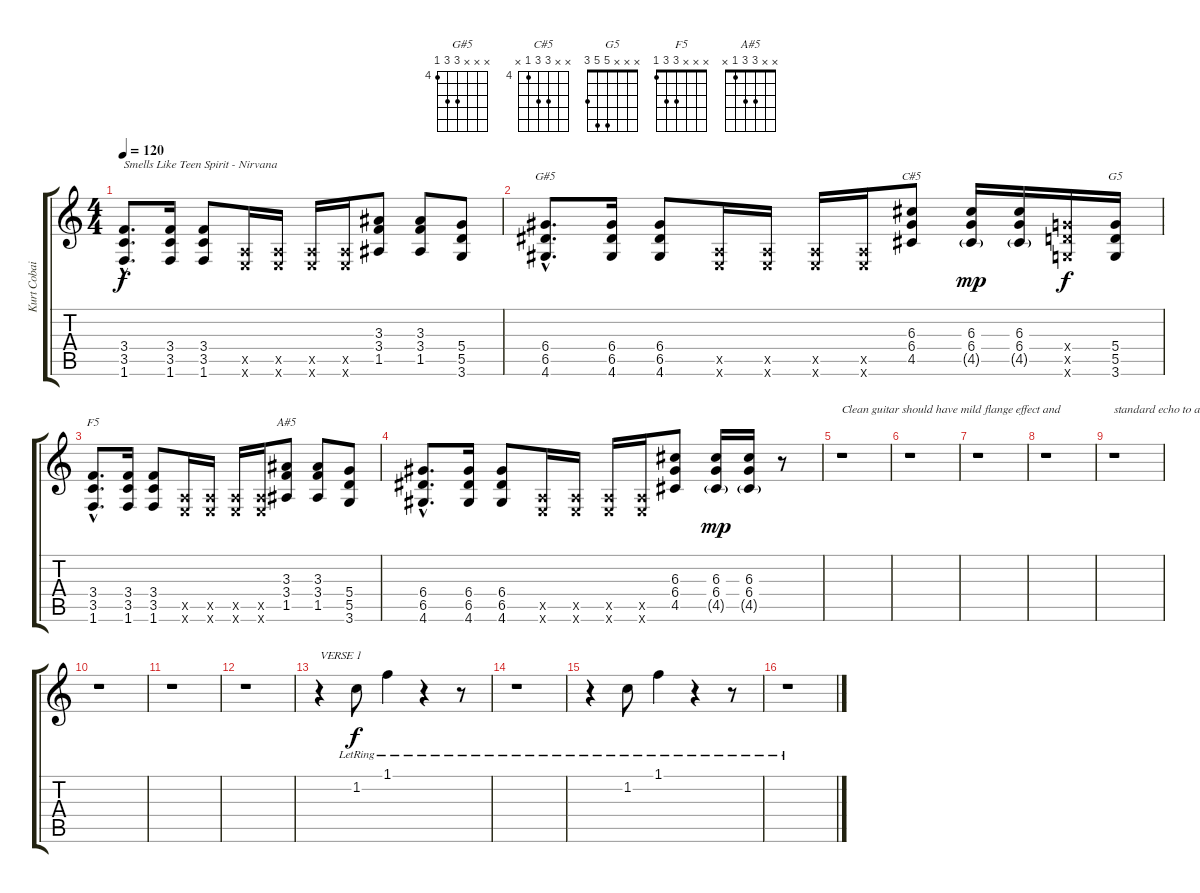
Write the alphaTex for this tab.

\track ("Kurt Cobain - Rhythm Guitar (Clean)" "Kurt Cobai") {instrument electricguitarclean}
\staff {score tabs}
\tuning (E4 B3 G3 D3 A2 E2) {hide}
\chord ("G#5" x x x 6 6 4) {firstfret 4}
\chord ("C#5" x x 6 6 4 x) {firstfret 4}
\chord ("G5" x x x 5 5 3)
\chord ("F5" x x x 3 3 1)
\chord ("A#5" x x 3 3 1 x)
\ts (4 4)
\tempo 120
\clef g2
\ks c
(3.4{hac} 3.5{hac} 1.6{hac}).8{d txt "Smells Like Teen Spirit - Nirvana" dy f instrument electricguitarclean} (3.4 3.5 1.6).16 (3.4 3.5 1.6).8 (0.5{x} 0.6{x}).16 (0.5{x} 0.6{x}).16 (0.5{x} 0.6{x}).16 (0.5{x} 0.6{x}).16 (3.3 3.4 1.5).8 (3.3 3.4 1.5).8 (5.4 5.5 3.6).8 |
(6.4{hac} 6.5{hac} 4.6{hac}).8{d ch "G#5"} (6.4 6.5 4.6).16 (6.4 6.5 4.6).8 (0.5{x} 0.6{x}).16 (0.5{x} 0.6{x}).16 (0.5{x} 0.6{x}).16 (0.5{x} 0.6{x}).16 (6.3 6.4 4.5).8{ch "C#5"} (6.3 6.4 4.5{g}).16{dy mp} (6.3 6.4 4.5{g}).16 (5.4{x} 5.5{x} 3.6{x}).16{dy f} (5.4 5.5 3.6).16{ch "G5"} |
(3.4{hac} 3.5{hac} 1.6{hac}).8{d ch "F5"} (3.4 3.5 1.6).16 (3.4 3.5 1.6).8 (0.5{x} 0.6{x}).16 (0.5{x} 0.6{x}).16 (0.5{x} 0.6{x}).16 (0.5{x} 0.6{x}).16 (3.3 3.4 1.5).8{ch "A#5"} (3.3 3.4 1.5).8 (5.4 5.5 3.6).8 |
(6.4{hac} 6.5{hac} 4.6{hac}).8{d} (6.4 6.5 4.6).16 (6.4 6.5 4.6).8 (0.5{x} 0.6{x}).16 (0.5{x} 0.6{x}).16 (0.5{x} 0.6{x}).16 (0.5{x} 0.6{x}).16 (6.3 6.4 4.5).8 (6.3 6.4 4.5{g}).16{dy mp} (6.3 6.4 4.5{g}).16 r.8 |
r.1{txt "Clean guitar should have mild flange effect and "} |
r.1 |
r.1 |
r.1 |
r.1{txt "standard echo to allow single notes to ring"} |
r.1 |
r.1 |
r.1 |
r.4{txt "VERSE 1"} 1.2{lr}.8{dy f} 1.1{lr}.4 r.4 r.8 |
r.1 |
r.4 1.2{lr}.8 1.1{lr}.4 r.4 r.8 |
r.1
